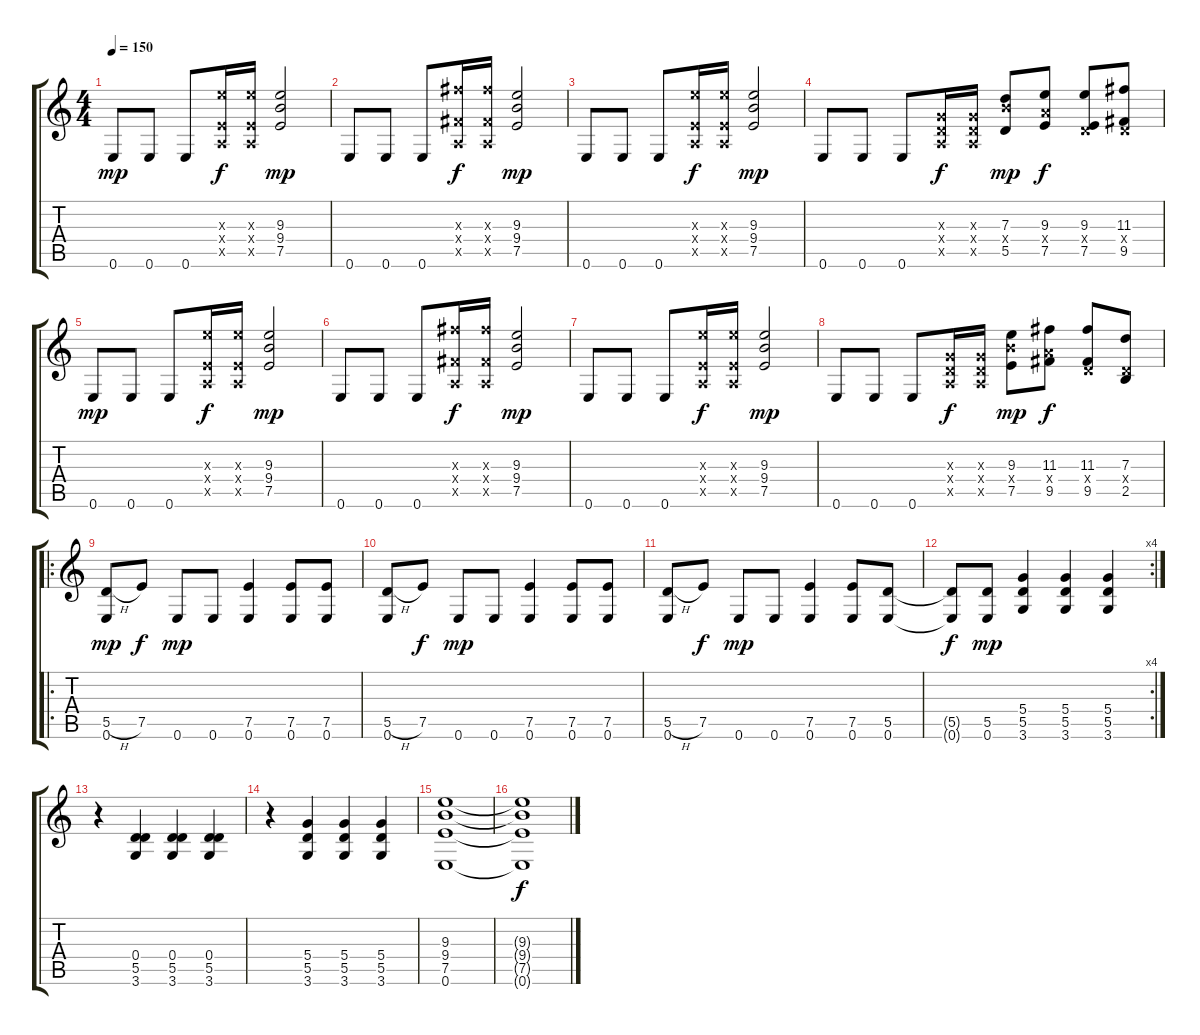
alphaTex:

\track "" {instrument overdrivenguitar}
\staff {score tabs}
\tuning (E4 B3 G3 D3 A2 E2) {hide}
\ts (4 4)
\tempo 150
\clef g2
\ks c
0.6.8{dy mp} 0.6.8 0.6.8 (9.3{x} 2.4{x} 0.5{x}).16{dy f} (9.3{x} 2.4{x} 0.5{x}).16 (9.3 9.4 7.5).2{dy mp} |
0.6.8 0.6.8 0.6.8 (11.3{x} 4.4{x} 0.5{x}).16{dy f} (11.3{x} 4.4{x} 0.5{x}).16 (9.3 9.4 7.5).2{dy mp} |
0.6.8 0.6.8 0.6.8 (9.3{x} 2.4{x} 0.5{x}).16{dy f} (9.3{x} 2.4{x} 0.5{x}).16 (9.3 9.4 7.5).2{dy mp} |
0.6.8 0.6.8 0.6.8 (0.3{x} 0.4{x} 0.5{x}).16{dy f} (0.3{x} 0.4{x} 0.5{x}).16 (7.3 9.4{x} 5.5).8{dy mp} (9.3 7.4{x} 7.5).8{dy f} (9.3 0.4{x} 7.5).8 (11.3 0.4{x} 9.5).8 |
0.6.8{dy mp} 0.6.8 0.6.8 (9.3{x} 2.4{x} 0.5{x}).16{dy f} (9.3{x} 2.4{x} 0.5{x}).16 (9.3 9.4 7.5).2{dy mp} |
0.6.8 0.6.8 0.6.8 (11.3{x} 4.4{x} 0.5{x}).16{dy f} (11.3{x} 4.4{x} 0.5{x}).16 (9.3 9.4 7.5).2{dy mp} |
0.6.8 0.6.8 0.6.8 (9.3{x} 2.4{x} 0.5{x}).16{dy f} (9.3{x} 2.4{x} 0.5{x}).16 (9.3 9.4 7.5).2{dy mp} |
0.6.8 0.6.8 0.6.8 (0.3{x} 0.4{x} 0.5{x}).16{dy f} (0.3{x} 0.4{x} 0.5{x}).16 (9.3 9.4{x} 7.5).8{dy mp} (11.3 7.4{x} 9.5).8{dy f} (11.3 0.4{x} 9.5).8 (7.3 0.4{x} 2.5).8 |
\ro
(5.5{h} 0.6).8{dy mp} 7.5.8{dy f} 0.6.8{dy mp} 0.6.8 (7.5 0.6).4 (7.5 0.6).8 (7.5 0.6).8 |
(5.5{h} 0.6).8 7.5.8{dy f} 0.6.8{dy mp} 0.6.8 (7.5 0.6).4 (7.5 0.6).8 (7.5 0.6).8 |
(5.5{h} 0.6).8 7.5.8{dy f} 0.6.8{dy mp} 0.6.8 (7.5 0.6).4 (7.5 0.6).8 (5.5 0.6).8 |
\rc 4
(5.5{t} 0.6{t}).8{dy f} (5.5 0.6).8{dy mp} (5.4 5.5 3.6).4 (5.4 5.5 3.6).4 (5.4 5.5 3.6).4 |
r.4 (0.4 5.5 3.6).4 (0.4 5.5 3.6).4 (0.4 5.5 3.6).4 |
r.4 (5.4 5.5 3.6).4 (5.4 5.5 3.6).4 (5.4 5.5 3.6).4 |
(9.3 9.4 7.5 0.6).1 |
(9.3{t} 9.4{t} 7.5{t} 0.6{t}).1{dy f}
